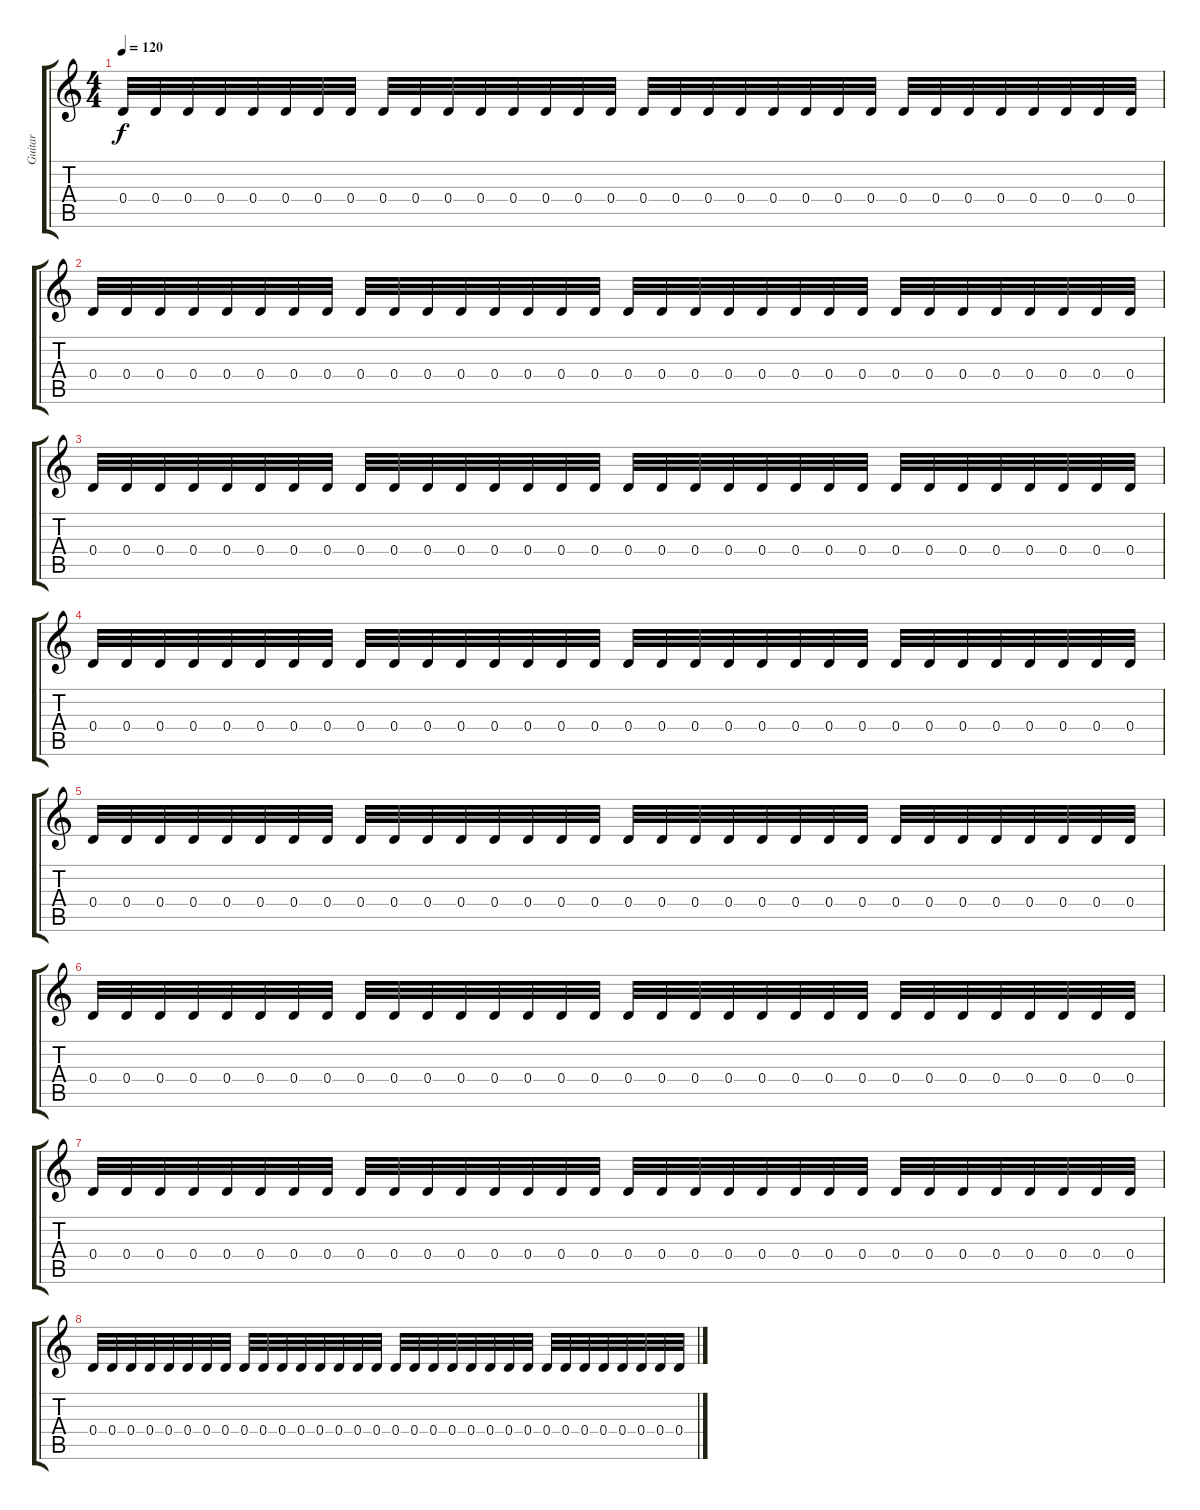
\track ("Guitar" "Guitar") {instrument acousticguitarsteel}
\staff {score tabs}
\tuning (E4 B3 G3 D3 A2 D2) {hide}
\ts (4 4)
\tempo 120
\clef g2
\ks c
0.4.32{dy f instrument acousticguitarsteel} 0.4.32 0.4.32 0.4.32 0.4.32 0.4.32 0.4.32 0.4.32 0.4.32 0.4.32 0.4.32 0.4.32 0.4.32 0.4.32 0.4.32 0.4.32 0.4.32 0.4.32 0.4.32 0.4.32 0.4.32 0.4.32 0.4.32 0.4.32 0.4.32 0.4.32 0.4.32 0.4.32 0.4.32 0.4.32 0.4.32 0.4.32 |
0.4.32 0.4.32 0.4.32 0.4.32 0.4.32 0.4.32 0.4.32 0.4.32 0.4.32 0.4.32 0.4.32 0.4.32 0.4.32 0.4.32 0.4.32 0.4.32 0.4.32 0.4.32 0.4.32 0.4.32 0.4.32 0.4.32 0.4.32 0.4.32 0.4.32 0.4.32 0.4.32 0.4.32 0.4.32 0.4.32 0.4.32 0.4.32 |
0.4.32 0.4.32 0.4.32 0.4.32 0.4.32 0.4.32 0.4.32 0.4.32 0.4.32 0.4.32 0.4.32 0.4.32 0.4.32 0.4.32 0.4.32 0.4.32 0.4.32 0.4.32 0.4.32 0.4.32 0.4.32 0.4.32 0.4.32 0.4.32 0.4.32 0.4.32 0.4.32 0.4.32 0.4.32 0.4.32 0.4.32 0.4.32 |
0.4.32 0.4.32 0.4.32 0.4.32 0.4.32 0.4.32 0.4.32 0.4.32 0.4.32 0.4.32 0.4.32 0.4.32 0.4.32 0.4.32 0.4.32 0.4.32 0.4.32 0.4.32 0.4.32 0.4.32 0.4.32 0.4.32 0.4.32 0.4.32 0.4.32 0.4.32 0.4.32 0.4.32 0.4.32 0.4.32 0.4.32 0.4.32 |
0.4.32 0.4.32 0.4.32 0.4.32 0.4.32 0.4.32 0.4.32 0.4.32 0.4.32 0.4.32 0.4.32 0.4.32 0.4.32 0.4.32 0.4.32 0.4.32 0.4.32 0.4.32 0.4.32 0.4.32 0.4.32 0.4.32 0.4.32 0.4.32 0.4.32 0.4.32 0.4.32 0.4.32 0.4.32 0.4.32 0.4.32 0.4.32 |
0.4.32 0.4.32 0.4.32 0.4.32 0.4.32 0.4.32 0.4.32 0.4.32 0.4.32 0.4.32 0.4.32 0.4.32 0.4.32 0.4.32 0.4.32 0.4.32 0.4.32 0.4.32 0.4.32 0.4.32 0.4.32 0.4.32 0.4.32 0.4.32 0.4.32 0.4.32 0.4.32 0.4.32 0.4.32 0.4.32 0.4.32 0.4.32 |
0.4.32 0.4.32 0.4.32 0.4.32 0.4.32 0.4.32 0.4.32 0.4.32 0.4.32 0.4.32 0.4.32 0.4.32 0.4.32 0.4.32 0.4.32 0.4.32 0.4.32 0.4.32 0.4.32 0.4.32 0.4.32 0.4.32 0.4.32 0.4.32 0.4.32 0.4.32 0.4.32 0.4.32 0.4.32 0.4.32 0.4.32 0.4.32 |
0.4.32 0.4.32 0.4.32 0.4.32 0.4.32 0.4.32 0.4.32 0.4.32 0.4.32 0.4.32 0.4.32 0.4.32 0.4.32 0.4.32 0.4.32 0.4.32 0.4.32 0.4.32 0.4.32 0.4.32 0.4.32 0.4.32 0.4.32 0.4.32 0.4.32 0.4.32 0.4.32 0.4.32 0.4.32 0.4.32 0.4.32 0.4.32
